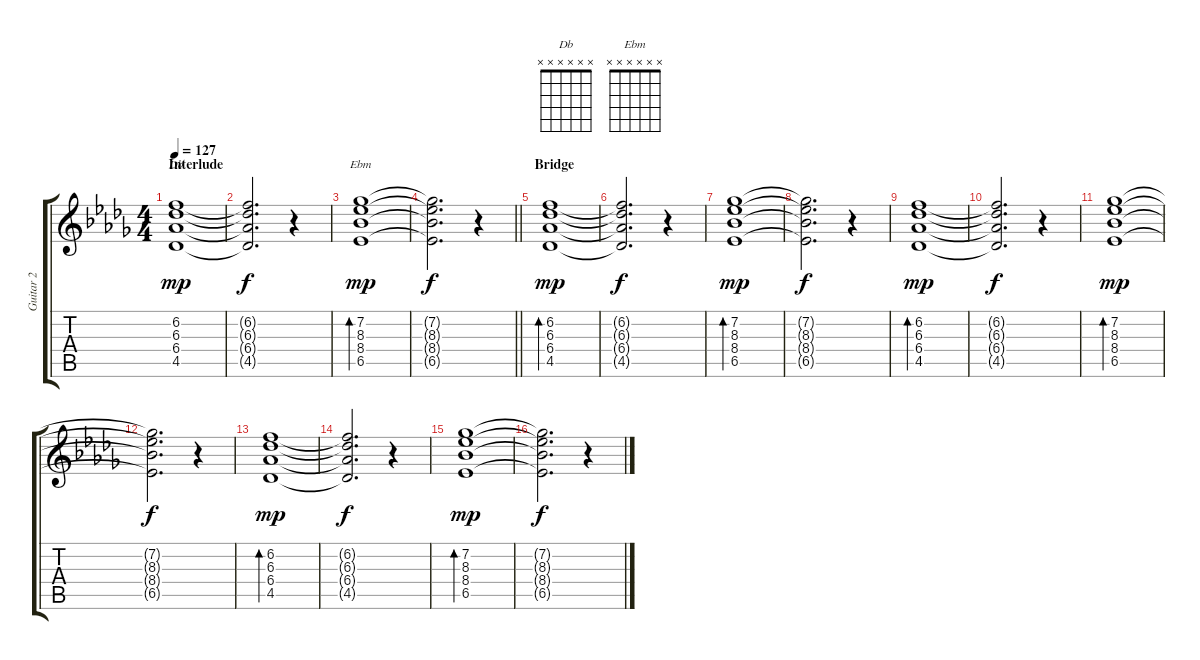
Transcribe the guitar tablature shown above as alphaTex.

\track ("Guitar 2" "Guitar 2") {instrument distortionguitar}
\staff {score tabs}
\tuning (E4 B3 G3 D3 A2 E2) {hide}
\chord ("Db" x x x x x x)
\chord ("Ebm" x x x x x x)
\ts (4 4)
\section ("" "Interlude")
\tempo 127
\clef g2
\ks bbminor
(6.2 6.3 6.4 4.5).1{ch "Db" dy mp} |
(6.2{t} 6.3{t} 6.4{t} 4.5{t}).2{d dy f} r.4 |
(7.2 8.3 8.4 6.5).1{bd 240 ch "Ebm" dy mp} |
\barLineRight lightlight
(7.2{t} 8.3{t} 8.4{t} 6.5{t}).2{d dy f} r.4 |
\section ("" "Bridge")
(6.2 6.3 6.4 4.5).1{bd 240 dy mp} |
(6.2{t} 6.3{t} 6.4{t} 4.5{t}).2{d dy f} r.4 |
(7.2 8.3 8.4 6.5).1{bd 240 dy mp} |
(7.2{t} 8.3{t} 8.4{t} 6.5{t}).2{d dy f} r.4 |
(6.2 6.3 6.4 4.5).1{bd 240 dy mp} |
(6.2{t} 6.3{t} 6.4{t} 4.5{t}).2{d dy f} r.4 |
(7.2 8.3 8.4 6.5).1{bd 240 dy mp} |
(7.2{t} 8.3{t} 8.4{t} 6.5{t}).2{d dy f} r.4 |
(6.2 6.3 6.4 4.5).1{bd 240 dy mp} |
(6.2{t} 6.3{t} 6.4{t} 4.5{t}).2{d dy f} r.4 |
(7.2 8.3 8.4 6.5).1{bd 240 dy mp} |
(7.2{t} 8.3{t} 8.4{t} 6.5{t}).2{d dy f} r.4
